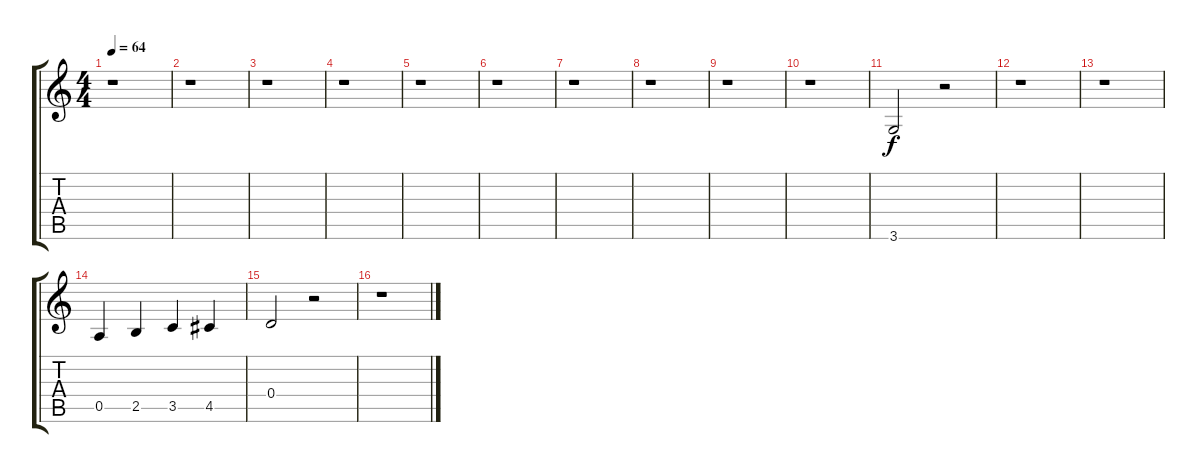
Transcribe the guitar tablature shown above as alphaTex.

\track "" {instrument overdrivenguitar}
\staff {score tabs}
\tuning (E4 B3 G3 D3 A2 E2) {hide}
\ts (4 4)
\tempo 64
\clef g2
\ks c
r.1{dy f instrument overdrivenguitar} |
r.1 |
r.1 |
r.1 |
r.1 |
r.1 |
r.1 |
r.1 |
r.1 |
r.1 |
3.6.2 r.2 |
r.1 |
r.1 |
0.5.4 2.5.4 3.5.4 4.5.4 |
0.4.2 r.2 |
r.1
